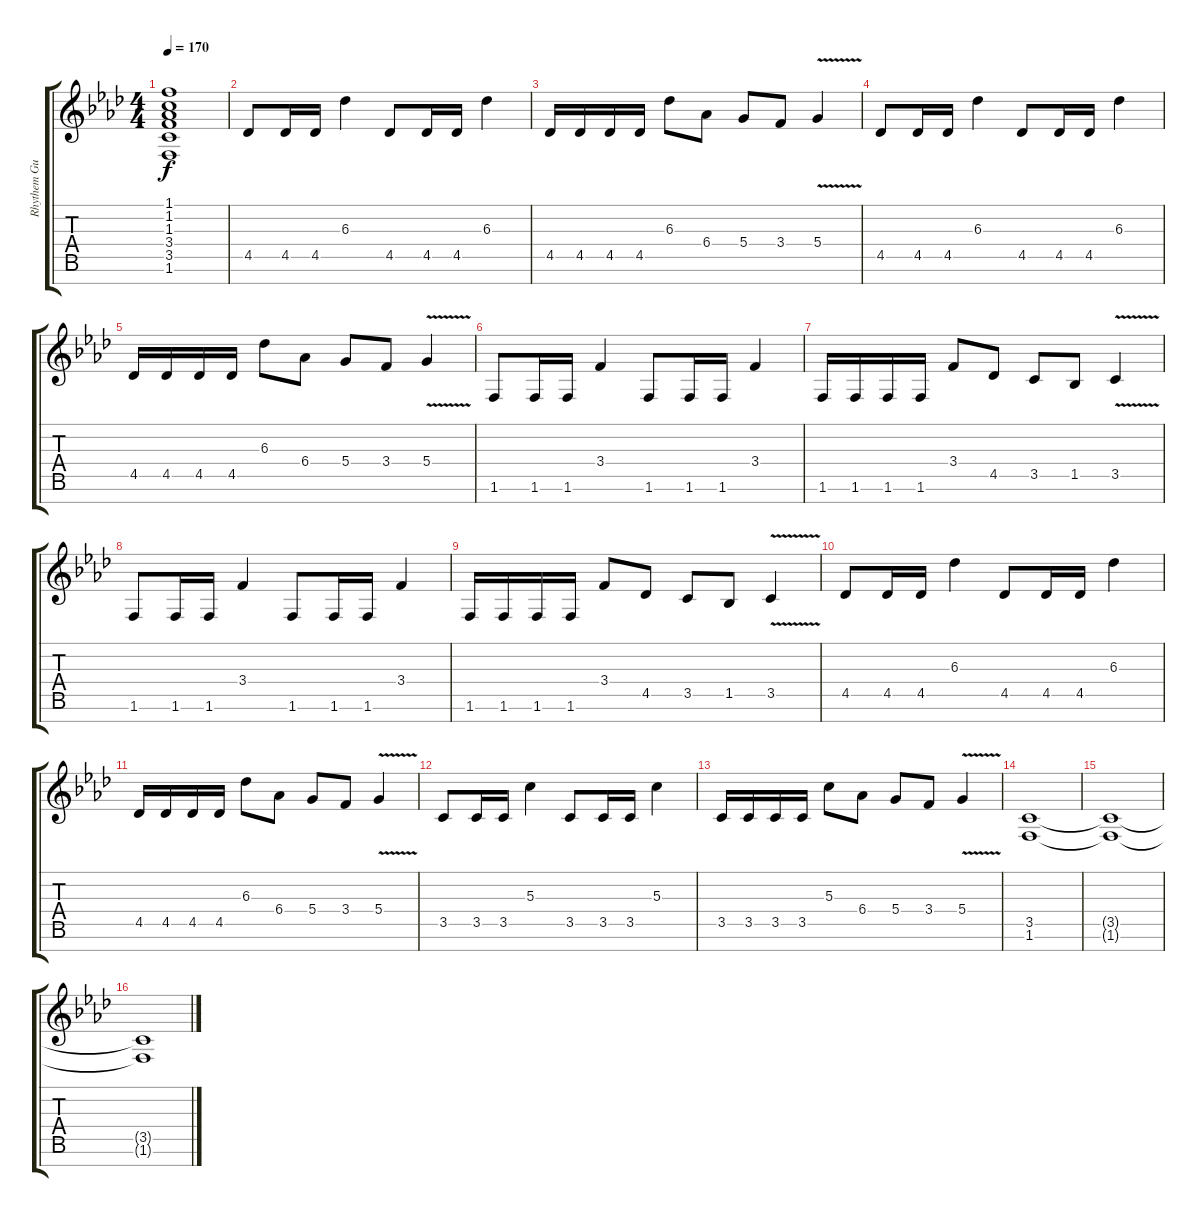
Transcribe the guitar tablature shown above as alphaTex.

\track ("Rhythem Guit. 2" "Rhythem Gu") {instrument distortionguitar}
\staff {score tabs}
\tuning (E4 B3 G3 D3 A2 E2 B1) {hide}
\ts (4 4)
\tempo 170
\clef g2
\ks fminor
(1.1{t} 1.2{t} 1.3{t} 3.4{t} 3.5{t} 1.6{t}).1{dy f} |
4.5.8{instrument distortionguitar} 4.5.16 4.5.16 6.3.4 4.5.8 4.5.16 4.5.16 6.3.4 |
4.5.16 4.5.16 4.5.16 4.5.16 6.3.8 6.4.8 5.4.8 3.4.8 5.4{v}.4 |
4.5.8 4.5.16 4.5.16 6.3.4 4.5.8 4.5.16 4.5.16 6.3.4 |
4.5.16 4.5.16 4.5.16 4.5.16 6.3.8 6.4.8 5.4.8 3.4.8 5.4{v}.4 |
1.6.8 1.6.16 1.6.16 3.4.4 1.6.8 1.6.16 1.6.16 3.4.4 |
1.6.16 1.6.16 1.6.16 1.6.16 3.4.8 4.5.8 3.5.8 1.5.8 3.5{v}.4 |
1.6.8 1.6.16 1.6.16 3.4.4 1.6.8 1.6.16 1.6.16 3.4.4 |
1.6.16 1.6.16 1.6.16 1.6.16 3.4.8 4.5.8 3.5.8 1.5.8 3.5{v}.4 |
4.5.8 4.5.16 4.5.16 6.3.4 4.5.8 4.5.16 4.5.16 6.3.4 |
4.5.16 4.5.16 4.5.16 4.5.16 6.3.8 6.4.8 5.4.8 3.4.8 5.4{v}.4 |
3.5.8 3.5.16 3.5.16 5.3.4 3.5.8 3.5.16 3.5.16 5.3.4 |
3.5.16 3.5.16 3.5.16 3.5.16 5.3.8 6.4.8 5.4.8 3.4.8 5.4{v}.4 |
(3.5 1.6).1 |
(3.5{t} 1.6{t}).1 |
(3.5{t} 1.6{t}).1
